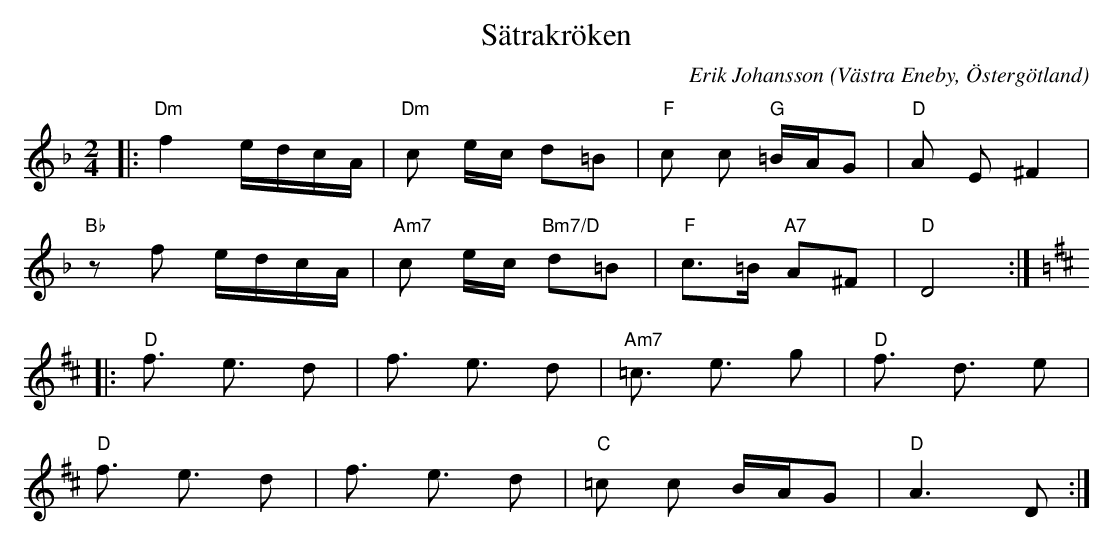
X:1
T:Sätrakröken
C:Erik Johansson
O:Västra Eneby, Östergötland
Q:90
M:2/4
L:1/8
K:Dm
|:"Dm"f2 e/d/c/A/ |"Dm"c e/c/ d=B| "F" c c "G" =B/A/G | "D" A E ^F2 |
"Bb" zf e/d/c/A/ |"Am7"c e/c/ "Bm7/D"d=B| "F" c>=B  "A7" A^F | "D" D4 :|
K:D
|:"D" f3/2 e3/2 d |f3/2 e3/2 d| "Am7" =c3/2 e3/2 g| "D" f3/2 d3/2 e |
"D" f3/2 e3/2 d |f3/2 e3/2 d| "C" =c c B/A/G  | "D" A3  D:|
